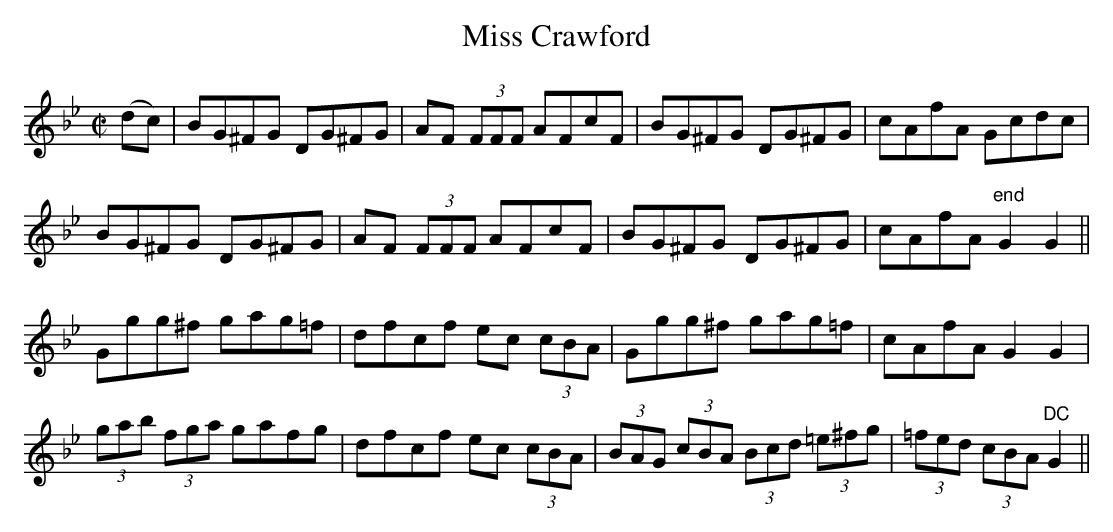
X:1
T: Miss Crawford
M: C|
L: 1/8
K: Gm
(dc)|BG^FG DG^FG|AF (3FFF AFcF|BG^FG DG^FG|cAfA Gcdc|
BG^FG DG^FG|AF (3FFF AFcF|BG^FG DG^FG|cAfA "end"G2G2||
Ggg^f gag=f|dfcf ec (3cBA|Ggg^f gag=f|cAfAG2G2|
(3gab (3fga gafg|dfcf ec (3cBA|(3BAG (3cBA (3Bcd (3=e^fg|(3=fed (3cBA"DC"G2||
